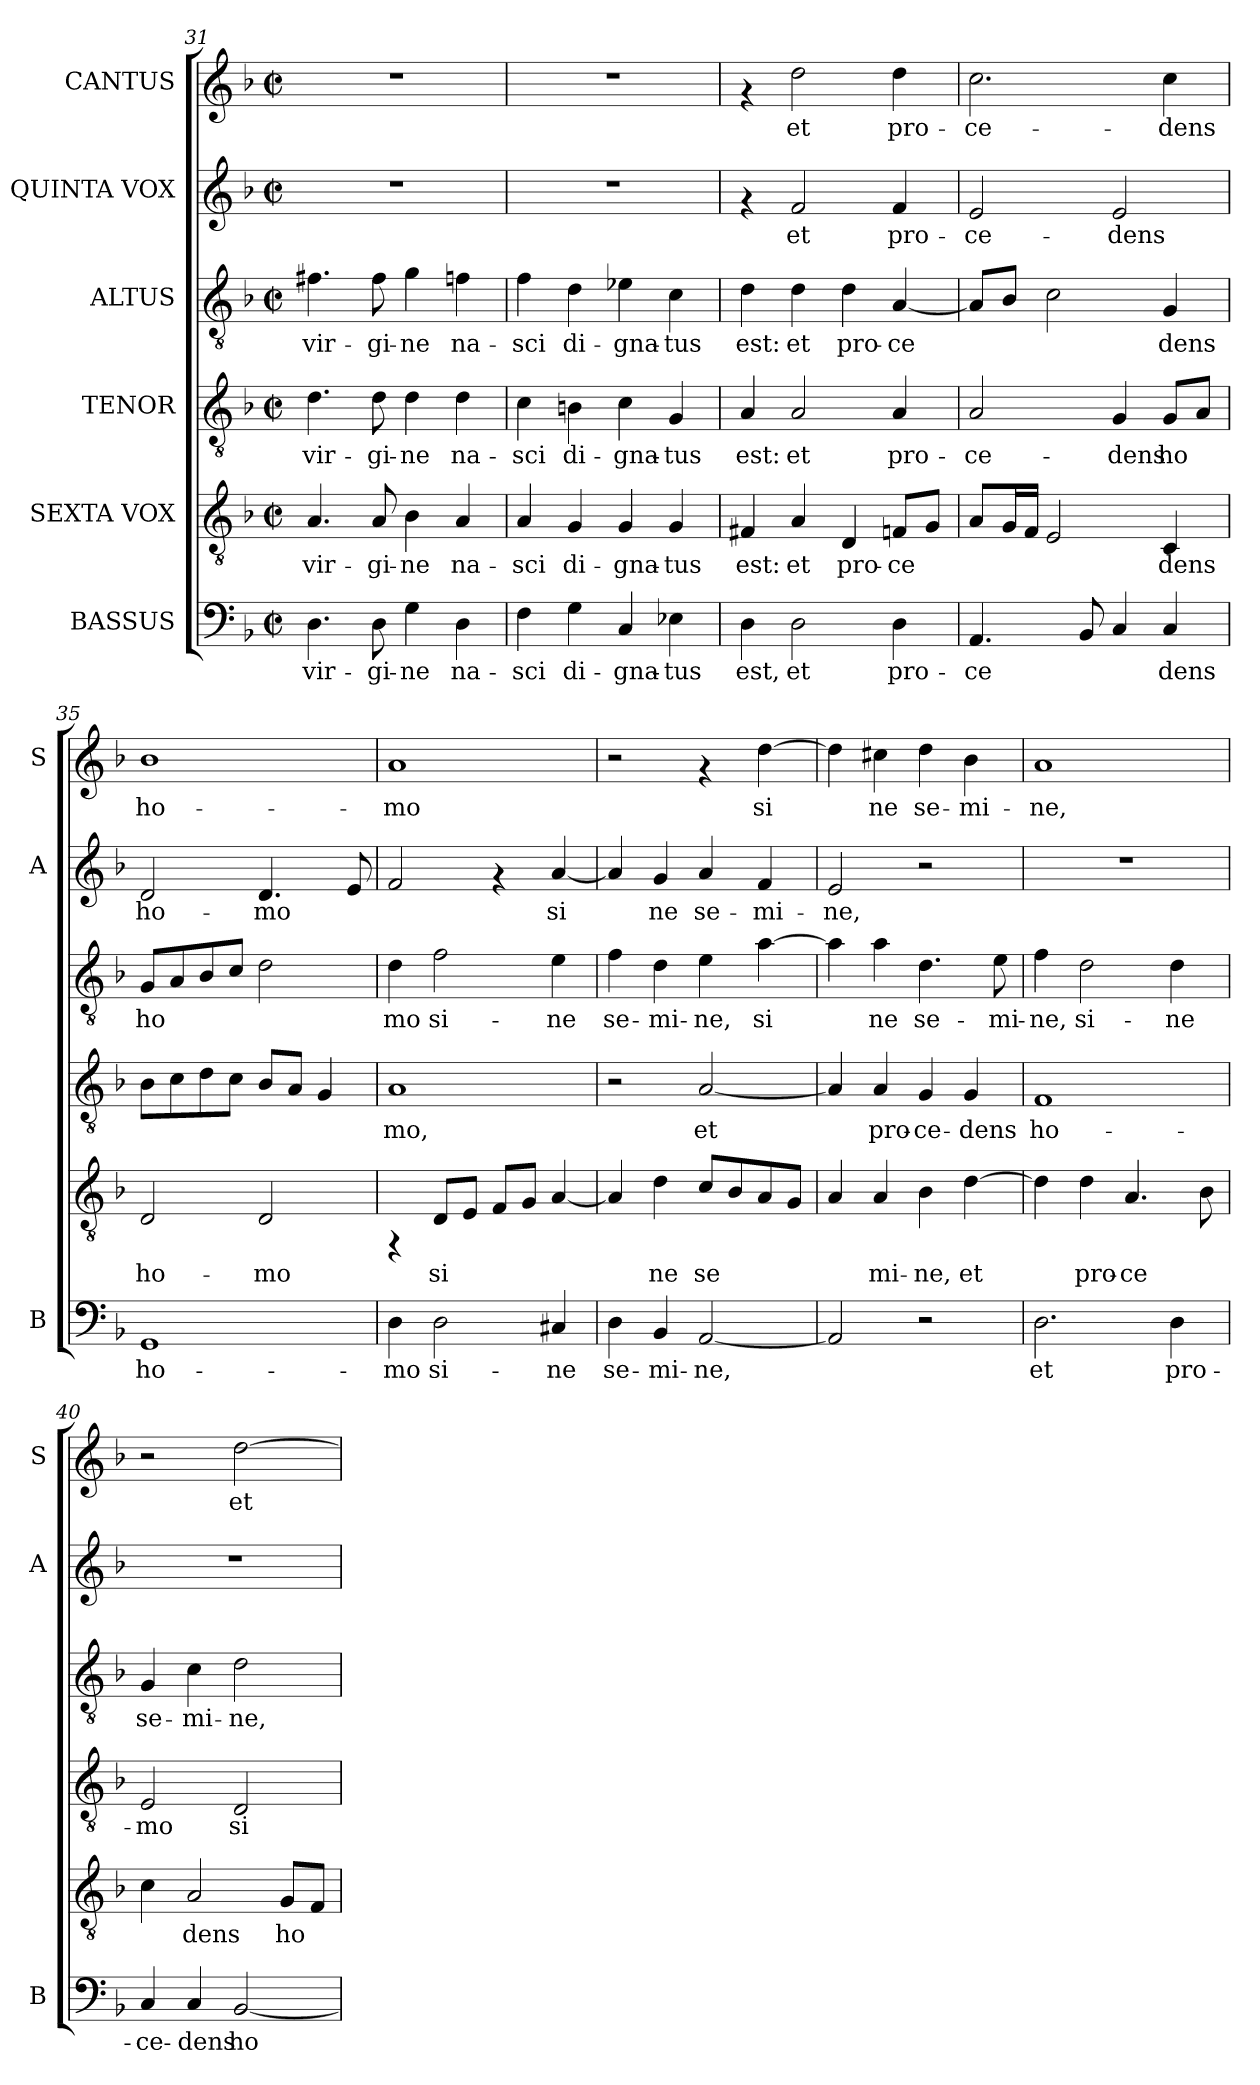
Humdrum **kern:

**kern	**text	**kern	**text	**kern	**text	**kern	**text	**kern	**text	**kern	**text
*part6	*part6	*part5	*part5	*part4	*part4	*part3	*part3	*part2	*part2	*part1	*part1
*staff6	*staff6	*staff5	*staff5	*staff4	*staff4	*staff3	*staff3	*staff2	*staff2	*staff1	*staff1
*I"BASSUS	*	*I"SEXTA VOX	*	*I"TENOR	*	*I"ALTUS	*	*I"QUINTA VOX	*	*I"CANTUS	*
*I'B	*	*	*	*	*	*	*	*I'A	*	*I'S	*
*clefF4	*	*clefGv2	*	*clefGv2	*	*clefGv2	*	*clefG2	*	*clefG2	*
*k[b-]	*	*k[b-]	*	*k[b-]	*	*k[b-]	*	*k[b-]	*	*k[b-]	*
*F:	*	*F:	*	*F:	*	*F:	*	*F:	*	*F:	*
*M2/2	*	*M2/2	*	*M2/2	*	*M2/2	*	*M2/2	*	*M2/2	*
*met(c|)	*	*met(c|)	*	*met(c|)	*	*met(c|)	*	*met(c|)	*	*met(c|)	*
=31	=31	=31	=31	=31	=31	=31	=31	=31	=31	=31	=31
!	!LO:LY:b:cj	!	!LO:LY:b:cj	!	!LO:LY:b:cj	!	!LO:LY:b:cj	!	!	!	!
4.D\	vir-	4.A/	vir-	4.d\	vir-	4.f#X\	vir-	1r	.	1r	.
!	!LO:LY:b:cj	!	!LO:LY:b:cj	!	!LO:LY:b:cj	!	!LO:LY:b:cj	!	!	!	!
8D\	-gi-	8A/	-gi-	8d\	-gi-	8f#\	-gi-	.	.	.	.
!	!LO:LY:b:cj	!	!LO:LY:b:cj	!	!LO:LY:b:cj	!	!LO:LY:b:cj	!	!	!	!
4G\	-ne	4B-\	-ne	4d\	-ne	4g\	-ne	.	.	.	.
!	!LO:LY:b:cj	!	!LO:LY:b:cj	!	!LO:LY:b:cj	!	!LO:LY:b:cj	!	!	!	!
4D\	na-	4A/	na-	4d\	na-	4f\	na-	.	.	.	.
=32	=32	=32	=32	=32	=32	=32	=32	=32	=32	=32	=32
!	!LO:LY:b:cj	!	!LO:LY:b:cj	!	!LO:LY:b:cj	!	!LO:LY:b:cj	!	!	!	!
4F\	-sci	4A/	-sci	4c\	-sci	4f\	-sci	1r	.	1r	.
!	!LO:LY:b:cj	!	!LO:LY:b:cj	!	!LO:LY:b:cj	!	!LO:LY:b:cj	!	!	!	!
4G\	di-	4G/	di-	4Bn\	di-	4d\	di-	.	.	.	.
!	!LO:LY:b:cj	!	!LO:LY:b:cj	!	!LO:LY:b:cj	!	!LO:LY:b:cj	!	!	!	!
4C/	-gna-	4G/	-gna-	4c\	-gna-	4e-X\	-gna-	.	.	.	.
!	!LO:LY:b:cj	!	!LO:LY:b:cj	!	!LO:LY:b:cj	!	!LO:LY:b:cj	!	!	!	!
4E-X\	-tus	4G/	-tus	4G/	-tus	4c\	-tus	.	.	.	.
=33	=33	=33	=33	=33	=33	=33	=33	=33	=33	=33	=33
!	!LO:LY:b:cj	!	!LO:LY:b:cj	!	!LO:LY:b:cj	!	!LO:LY:b:cj	!	!	!	!
4D\	est,	4F#X/	est:	4A/	est:	4d\	est:	4rf	.	4rf	.
!	!LO:LY:b:cj	!	!LO:LY:b:cj	!	!LO:LY:b:cj	!	!LO:LY:b:cj	!	!LO:LY:b:cj	!	!LO:LY:b:cj
2D\	et	4A/	et	2A/	et	4d\	et	2f/	et	2dd\	et
!	!	!	!LO:LY:b:cj	!	!	!	!LO:LY:b:cj	!	!	!	!
.	.	4D/	pro-	.	.	4d\	pro-	.	.	.	.
!	!LO:LY:b:cj	!	!LO:LY:b:cj	!	!LO:LY:b:cj	!	!LO:LY:b:cj	!	!LO:LY:b:cj	!	!LO:LY:b:cj
4D\	pro-	8F/L	-ce-	4A/	pro-	[>4A/	-ce-	4f/	pro-	4dd\	pro-
!	!	!	!LO:LY:b:cj	!	!	!	!	!	!	!	!
.	.	8G/J	--	.	.	.	.	.	.	.	.
!!LO:PB:g=z
=34	=34	=34	=34	=34	=34	=34	=34	=34	=34	=34	=34
!	!LO:LY:b:cj	!	!LO:LY:b:cj	!	!LO:LY:b:cj	!	!LO:LY:b:cj	!	!LO:LY:b:cj	!	!LO:LY:b:cj
4.AA/	-ce-	8A/L	--	2A/	-ce-	8A/L]	--	2e/	-ce-	2.cc\	-ce-
!	!	!	!LO:LY:b:cj	!	!	!	!LO:LY:b:cj	!	!	!	!
.	.	16G/	--	.	.	8B-/J	--	.	.	.	.
!	!	!	!LO:LY:b:cj	!	!	!	!	!	!	!	!
.	.	16F/J	--	.	.	.	.	.	.	.	.
!	!	!	!LO:LY:b:cj	!	!	!	!LO:LY:b:cj	!	!	!	!
.	.	2E/	--	.	.	2c\	--	.	.	.	.
!	!LO:LY:b:cj	!	!	!	!	!	!	!	!	!	!
8BB-/	--	.	.	.	.	.	.	.	.	.	.
!	!LO:LY:b:cj	!	!	!	!LO:LY:b:cj	!	!	!	!LO:LY:b:cj	!	!
4C/	--	.	.	4G/	-dens	.	.	2e/	-dens	.	.
!	!LO:LY:b:cj	!	!LO:LY:b:cj	!	!LO:LY:b:cj	!	!LO:LY:b:cj	!	!	!	!LO:LY:b:cj
4C/	-dens	4C/	-dens	8G/L	ho-	4G/	-dens	.	.	4cc\	-dens
!	!	!	!	!	!LO:LY:b:cj	!	!	!	!	!	!
.	.	.	.	8A/J	--	.	.	.	.	.	.
=35	=35	=35	=35	=35	=35	=35	=35	=35	=35	=35	=35
!	!LO:LY:b:cj	!	!LO:LY:b:cj	!	!LO:LY:b:cj	!	!LO:LY:b:cj	!	!LO:LY:b:cj	!	!LO:LY:b:cj
1GG	ho-	2D/	ho-	8B-\L	--	8G/L	ho-	2d/	ho-	1b-	ho-
!	!	!	!	!	!LO:LY:b:cj	!	!LO:LY:b:cj	!	!	!	!
.	.	.	.	8c\	--	8A/	--	.	.	.	.
!	!	!	!	!	!LO:LY:b:cj	!	!LO:LY:b:cj	!	!	!	!
.	.	.	.	8d\	--	8B-/	--	.	.	.	.
!	!	!	!	!	!LO:LY:b:cj	!	!LO:LY:b:cj	!	!	!	!
.	.	.	.	8c\J	--	8c/J	--	.	.	.	.
!	!	!	!LO:LY:b:cj	!	!LO:LY:b:cj	!	!LO:LY:b:cj	!	!LO:LY:b:cj	!	!
.	.	2D/	-mo	8B-/L	--	2d\	--	4.d/	-mo	.	.
!	!	!	!	!	!LO:LY:b:cj	!	!	!	!	!	!
.	.	.	.	8A/J	--	.	.	.	.	.	.
!	!	!	!	!	!LO:LY:b:cj	!	!	!	!	!	!
.	.	.	.	4G/	--	.	.	.	.	.	.
!	!	!	!	!	!	!	!	!	!LO:LY:b:cj	!	!
.	.	.	.	.	.	.	.	8e/	.	.	.
=36	=36	=36	=36	=36	=36	=36	=36	=36	=36	=36	=36
!	!LO:LY:b:cj	!	!	!	!LO:LY:b:cj	!	!LO:LY:b:cj	!	!LO:LY:b:cj	!	!LO:LY:b:cj
4D\	-mo	4rFF	.	1A	-mo,	4d\	-mo	2f/	.	1a	-mo
!	!LO:LY:b:cj	!	!LO:LY:b:cj	!	!	!	!LO:LY:b:cj	!	!	!	!
2D\	si-	8D/L	si-	.	.	2f\	si-	.	.	.	.
!	!	!	!LO:LY:b:cj	!	!	!	!	!	!	!	!
.	.	8E/J	--	.	.	.	.	.	.	.	.
!	!	!	!LO:LY:b:cj	!	!	!	!	!	!	!	!
.	.	8F/L	--	.	.	.	.	4rf	.	.	.
!	!	!	!LO:LY:b:cj	!	!	!	!	!	!	!	!
.	.	8G/J	--	.	.	.	.	.	.	.	.
!	!LO:LY:b:cj	!	!LO:LY:b:cj	!	!	!	!LO:LY:b:cj	!	!LO:LY:b:cj	!	!
4C#X/	-ne	[<4A/	--	.	.	4e\	-ne	[<4a/	si-	.	.
=37	=37	=37	=37	=37	=37	=37	=37	=37	=37	=37	=37
!	!LO:LY:b:cj	!	!LO:LY:b:cj	!	!	!	!LO:LY:b:cj	!	!LO:LY:b:cj	!	!
4D\	se-	4A/]	--	2r	.	4f\	se-	4a/]	--	2r	.
!	!LO:LY:b:cj	!	!LO:LY:b:cj	!	!	!	!LO:LY:b:cj	!	!LO:LY:b:cj	!	!
4BB-/	-mi-	4d\	-ne	.	.	4d\	-mi-	4g/	-ne	.	.
!	!LO:LY:b:cj	!	!LO:LY:b:cj	!	!LO:LY:b:cj	!	!LO:LY:b:cj	!	!LO:LY:b:cj	!	!
[<2AA/	-ne,	8c/L	se-	[<2A/	et	4e\	-ne,	4a/	se-	4rf	.
!	!	!	!LO:LY:b:cj	!	!	!	!	!	!	!	!
.	.	8B-/	--	.	.	.	.	.	.	.	.
!	!	!	!LO:LY:b:cj	!	!	!	!LO:LY:b:cj	!	!LO:LY:b:cj	!	!LO:LY:b:cj
.	.	8A/	--	.	.	[>4a\	si-	4f/	-mi-	[>4dd\	si-
!	!	!	!LO:LY:b:cj	!	!	!	!	!	!	!	!
.	.	8G/J	--	.	.	.	.	.	.	.	.
=38	=38	=38	=38	=38	=38	=38	=38	=38	=38	=38	=38
!	!LO:LY:b:cj	!	!LO:LY:b:cj	!	!LO:LY:b:cj	!	!LO:LY:b:cj	!	!LO:LY:b:cj	!	!LO:LY:b:cj
2AA/]	.	4A/	--	4A/]	.	4a\]	--	2e/	-ne,	4dd\]	--
!	!	!	!LO:LY:b:cj	!	!LO:LY:b:cj	!	!LO:LY:b:cj	!	!	!	!LO:LY:b:cj
.	.	4A/	-mi-	4A/	pro-	4a\	-ne	.	.	4cc#X\	-ne
!	!	!	!LO:LY:b:cj	!	!LO:LY:b:cj	!	!LO:LY:b:cj	!	!	!	!LO:LY:b:cj
2r	.	4B-\	-ne,	4G/	-ce-	4.d\	se-	2r	.	4dd\	se-
!	!	!	!LO:LY:b:cj	!	!LO:LY:b:cj	!	!	!	!	!	!LO:LY:b:cj
.	.	[>4d\	et	4G/	-dens	.	.	.	.	4b-\	-mi-
!	!	!	!	!	!	!	!LO:LY:b:cj	!	!	!	!
.	.	.	.	.	.	8e\	-mi-	.	.	.	.
=39	=39	=39	=39	=39	=39	=39	=39	=39	=39	=39	=39
!	!LO:LY:b:cj	!	!LO:LY:b:cj	!	!LO:LY:b:cj	!	!LO:LY:b:cj	!	!	!	!LO:LY:b:cj
2.D\	et	4d\]	.	1F	ho-	4f\	-ne,	1r	.	1a	-ne,
!	!	!	!LO:LY:b:cj	!	!	!	!LO:LY:b:cj	!	!	!	!
.	.	4d\	pro-	.	.	2d\	si-	.	.	.	.
!	!	!	!LO:LY:b:cj	!	!	!	!	!	!	!	!
.	.	4.A/	-ce-	.	.	.	.	.	.	.	.
!	!LO:LY:b:cj	!	!	!	!	!	!LO:LY:b:cj	!	!	!	!
4D\	pro-	.	.	.	.	4d\	-ne	.	.	.	.
!	!	!	!LO:LY:b:cj	!	!	!	!	!	!	!	!
.	.	8B-\	--	.	.	.	.	.	.	.	.
!!LO:PB:g=z
=40	=40	=40	=40	=40	=40	=40	=40	=40	=40	=40	=40
!	!LO:LY:b:cj	!	!LO:LY:b:cj	!	!LO:LY:b:cj	!	!LO:LY:b:cj	!	!	!	!
4C/	-ce-	4c\	--	2E/	-mo	4G/	se-	1r	.	2r	.
!	!LO:LY:b:cj	!	!LO:LY:b:cj	!	!	!	!LO:LY:b:cj	!	!	!	!
4C/	-dens	2A/	-dens	.	.	4c\	-mi-	.	.	.	.
!	!LO:LY:b:cj	!	!	!	!LO:LY:b:cj	!	!LO:LY:b:cj	!	!	!	!LO:LY:b:cj
[<2BB-/	ho-	.	.	2D/	si-	2d\	-ne,	.	.	[>2dd\	et
!	!	!	!LO:LY:b:cj	!	!	!	!	!	!	!	!
.	.	8G/L	ho-	.	.	.	.	.	.	.	.
!	!	!	!LO:LY:b:cj	!	!	!	!	!	!	!	!
.	.	8F/J	--	.	.	.	.	.	.	.	.
=	=	=	=	=	=	=	=	=	=	=	=
*-	*-	*-	*-	*-	*-	*-	*-	*-	*-	*-	*-
